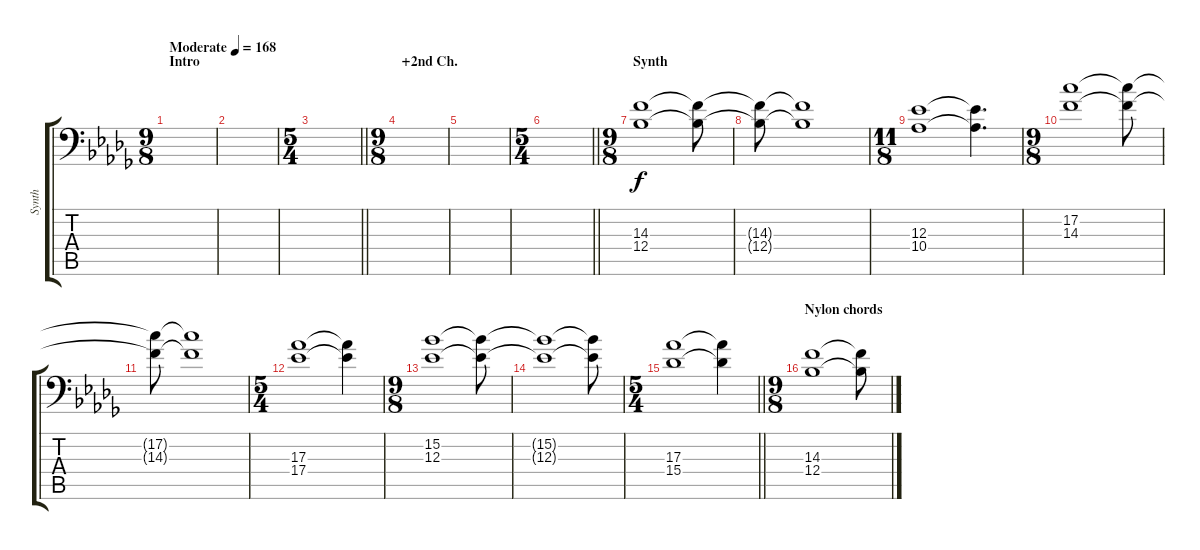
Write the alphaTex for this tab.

\track ("Synth" "Synth") {instrument choiraahs}
\staff {score tabs}
\tuning (C4 G3 Eb3 Bb2 F2 Bb1) {hide}
\ts (9 8)
\section ("" "Intro")
\tempo (168 "Moderate")
\clef f4
\ks bbminor
|
|
\ts (5 4)
\barLineRight lightlight
|
\ts (9 8)
\section ("" "+2nd Ch.")
|
|
\ts (5 4)
\barLineRight lightlight
|
\ts (9 8)
\section ("" "Synth")
(14.3 12.4).1 (14.3{t} 12.4{t}).8 |
(14.3{t} 12.4{t}).8 (14.3{t} 12.4{t}).1 |
\ts (11 8)
(12.3 10.4).1 (12.3{t} 10.4{t}).4{d} |
\ts (9 8)
(17.2 14.3).1 (17.2{t} 14.3{t}).8 |
(17.2{t} 14.3{t}).8 (17.2{t} 14.3{t}).1 |
\ts (5 4)
(17.3 17.4).1 (17.3{t} 17.4{t}).4 |
\ts (9 8)
(15.2 12.3).1 (15.2{t} 12.3{t}).8 |
(15.2{t} 12.3{t}).1 (15.2{t} 12.3{t}).8 |
\ts (5 4)
\barLineRight lightlight
(17.3 15.4).1 (17.3{t} 15.4{t}).4 |
\ts (9 8)
\section ("" "Nylon chords")
(14.3 12.4).1 (14.3{t} 12.4{t}).8
